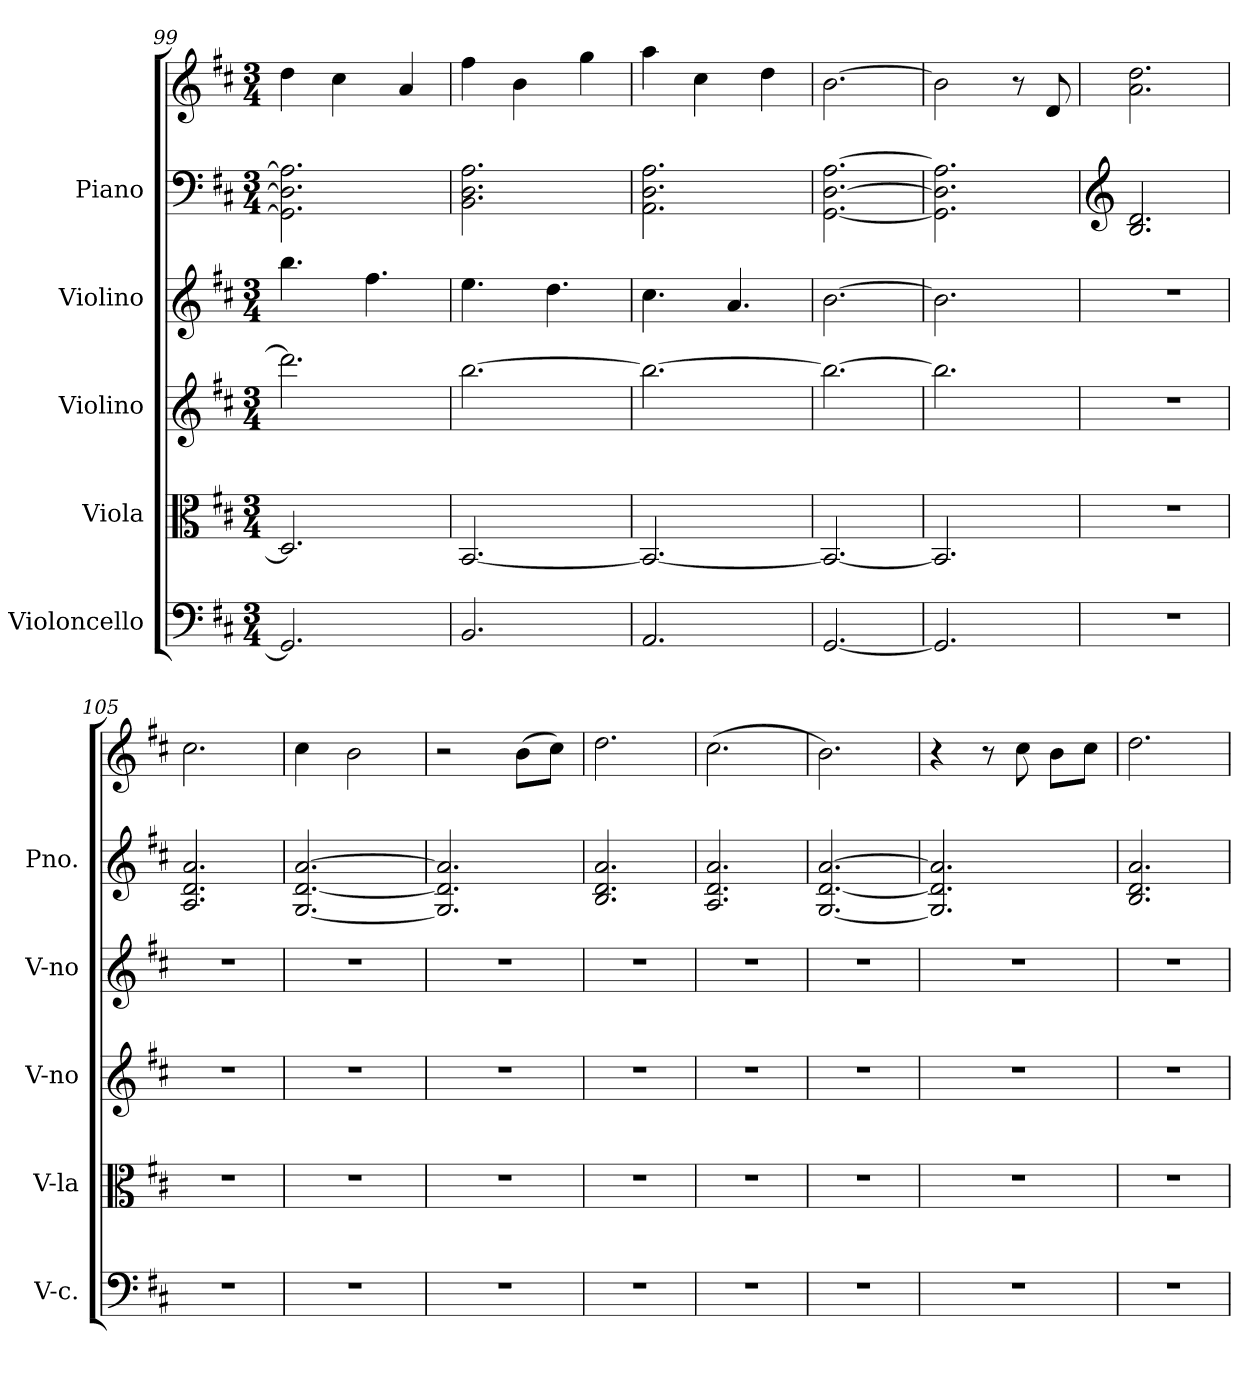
**kern	**kern	**kern	**kern	**kern	**kern
*part5	*part4	*part3	*part2	*part1	*part1
*staff6	*staff5	*staff4	*staff3	*staff2	*staff1
*I"Violoncello	*I"Viola	*I"Violino	*I"Violino	*I"Piano	*
*I'V-c.	*I'V-la	*I'V-no	*I'V-no	*I'Pno.	*
*clefF4	*clefC3	*clefG2	*clefG2	*clefF4	*clefG2
*k[f#c#]	*k[f#c#]	*k[f#c#]	*k[f#c#]	*k[f#c#]	*k[f#c#]
*M3/4	*M3/4	*M3/4	*M3/4	*M3/4	*M3/4
=99	=99	=99	=99	=99	=99
2.GG/]	2.D/]	2.ddd\]	4.bb\	2.GG\] 2.D\] 2.A\]	4dd\
.	.	.	.	.	4cc#\
.	.	.	4.ff#\	.	.
.	.	.	.	.	4a/
=100	=100	=100	=100	=100	=100
2.BB/	[2.BB/	[2.bb\	4.ee\	2.BB\ 2.D\ 2.A\	4ff#\
.	.	.	.	.	4b\
.	.	.	4.dd\	.	.
.	.	.	.	.	4gg\
=101	=101	=101	=101	=101	=101
2.AA/	2.BB/_	2.bb\_	4.cc#\	2.AA\ 2.D\ 2.A\	4aa\
.	.	.	.	.	4cc#\
.	.	.	4.a/	.	.
.	.	.	.	.	4dd\
=102	=102	=102	=102	=102	=102
[2.GG/	2.BB/_	2.bb\_	[2.b\	[2.GG\ [2.D\ [2.A\	[2.b\
=103	=103	=103	=103	=103	=103
2.GG/]	2.BB/]	2.bb\]	2.b\]	2.GG\] 2.D\] 2.A\]	2b\]
.	.	.	.	.	8r
.	.	.	.	.	8d/
=104	=104	=104	=104	=104	=104
*	*	*	*	*clefG2	*
2.r	2.r	2.r	2.r	2.B/ 2.d/	2.a\ 2.dd\
!!LO:LB:g=z
=105	=105	=105	=105	=105	=105
2.r	2.r	2.r	2.r	2.A/ 2.d/ 2.a/	2.cc#\
=106	=106	=106	=106	=106	=106
2.r	2.r	2.r	2.r	[2.G/ [2.d/ [2.a/	4cc#\
.	.	.	.	.	2b\
=107	=107	=107	=107	=107	=107
2.r	2.r	2.r	2.r	2.G/] 2.d/] 2.a/]	2r
.	.	.	.	.	(8b\L
.	.	.	.	.	8cc#\J)
=108	=108	=108	=108	=108	=108
2.r	2.r	2.r	2.r	2.B/ 2.d/ 2.a/	2.dd\
=109	=109	=109	=109	=109	=109
2.r	2.r	2.r	2.r	2.A/ 2.d/ 2.a/	(2.cc#\
=110	=110	=110	=110	=110	=110
2.r	2.r	2.r	2.r	[2.G/ [2.d/ [2.a/	2.b\)
=111	=111	=111	=111	=111	=111
2.r	2.r	2.r	2.r	2.G/] 2.d/] 2.a/]	4r
.	.	.	.	.	8r
.	.	.	.	.	8cc#\
.	.	.	.	.	8b\L
.	.	.	.	.	8cc#\J
=112	=112	=112	=112	=112	=112
2.r	2.r	2.r	2.r	2.B/ 2.d/ 2.a/	2.dd\
=	=	=	=	=	=
*-	*-	*-	*-	*-	*-
